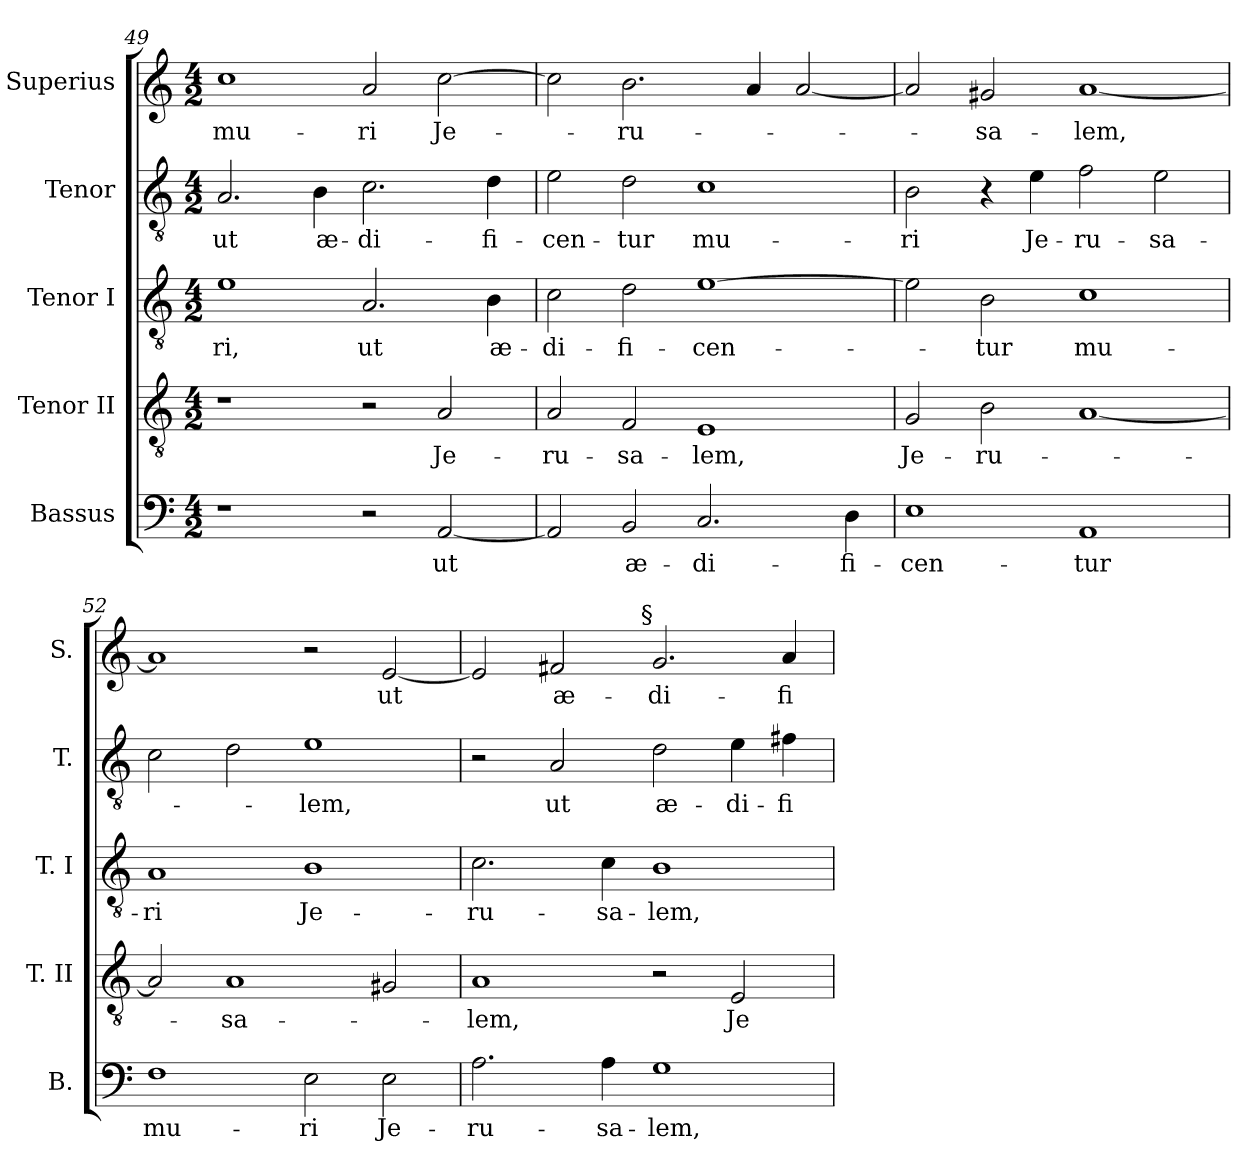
**kern	**text	**kern	**text	**kern	**text	**kern	**text	**kern	**text
*part5	*part5	*part4	*part4	*part3	*part3	*part2	*part2	*part1	*part1
*staff5	*staff5	*staff4	*staff4	*staff3	*staff3	*staff2	*staff2	*staff1	*staff1
*I"Bassus	*	*I"Tenor II	*	*I"Tenor I	*	*I"Tenor	*	*I"Superius	*
*I'B.	*	*I'T. II	*	*I'T. I	*	*I'T.	*	*I'S.	*
!!LO:LB:g=z
*clefF4	*	*clefGv2	*	*clefGv2	*	*clefGv2	*	*clefG2	*
*	*	*ITrd7c12	*	*ITrd7c12	*	*ITrd7c12	*	*	*
*k[]	*	*k[]	*	*k[]	*	*k[]	*	*k[]	*
*a:	*	*a:	*	*a:	*	*a:	*	*a:	*
*M4/2	*	*M4/2	*	*M4/2	*	*M4/2	*	*M4/2	*
=49	=49	=49	=49	=49	=49	=49	=49	=49	=49
!	!	!	!	!	!LO:LY:b:color=#000000	!	!	!	!
!	!	!	!	!	!	!	!LO:LY:b:color=#000000	!	!
!	!	!	!	!	!	!	!	!	!LO:LY:b:color=#000000
1r	.	1r	.	1Ei	-ri,	2.AAi/	ut	1cci	mu-
!	!	!	!	!	!	!	!LO:LY:b:color=#000000	!	!
.	.	.	.	.	.	4BBi\	æ-	.	.
!	!	!	!	!	!LO:LY:b:color=#000000	!	!	!	!
!	!	!	!	!	!	!	!LO:LY:b:color=#000000	!	!
!	!	!	!	!	!	!	!	!	!LO:LY:b:color=#000000
2r	.	2r	.	2.AAi/	ut	2.Ci\	-di-	2ai/	-ri
!	!LO:LY:b:color=#000000	!	!	!	!	!	!	!	!
!	!	!	!LO:LY:b:color=#000000	!	!	!	!	!	!
!	!	!	!	!	!	!	!	!	!LO:LY:b:color=#000000
[<2AAi/	ut	2AAi/	Je-	.	.	.	.	[>2cci\	Je-
!	!	!	!	!	!LO:LY:b:color=#000000	!	!	!	!
!	!	!	!	!	!	!	!LO:LY:b:color=#000000	!	!
.	.	.	.	4BBi\	æ-	4Di\	-fi-	.	.
=50	=50	=50	=50	=50	=50	=50	=50	=50	=50
!	!	!	!LO:LY:b:color=#000000	!	!	!	!	!	!
!	!	!	!	!	!LO:LY:b:color=#000000	!	!	!	!
!	!	!	!	!	!	!	!LO:LY:b:color=#000000	!	!
2AAi/]	.	2AAi/	-ru-	2Ci\	-di-	2Ei\	-cen-	2cci\]	.
!	!LO:LY:b:color=#000000	!	!	!	!	!	!	!	!
!	!	!	!LO:LY:b:color=#000000	!	!	!	!	!	!
!	!	!	!	!	!LO:LY:b:color=#000000	!	!	!	!
!	!	!	!	!	!	!	!LO:LY:b:color=#000000	!	!
!	!	!	!	!	!	!	!	!	!LO:LY:b:color=#000000
2BBi/	æ-	2FFi/	-sa-	2Di\	-fi-	2Di\	-tur	2.bi\	-ru-
!	!LO:LY:b:color=#000000	!	!	!	!	!	!	!	!
!	!	!	!LO:LY:b:color=#000000	!	!	!	!	!	!
!	!	!	!	!	!LO:LY:b:color=#000000	!	!	!	!
!	!	!	!	!	!	!	!LO:LY:b:color=#000000	!	!
2.Ci/	-di-	1EEi	-lem,	[>1Ei	-cen-	1Ci	mu-	.	.
.	.	.	.	.	.	.	.	4ai/	.
.	.	.	.	.	.	.	.	[<2ai/	.
!	!LO:LY:b:color=#000000	!	!	!	!	!	!	!	!
4Di\	-fi-	.	.	.	.	.	.	.	.
=51	=51	=51	=51	=51	=51	=51	=51	=51	=51
!	!LO:LY:b:color=#000000	!	!	!	!	!	!	!	!
!	!	!	!LO:LY:b:color=#000000	!	!	!	!	!	!
!	!	!	!	!	!	!	!LO:LY:b:color=#000000	!	!
1Ei	-cen-	2GGi/	Je-	2Ei\]	.	2BBi\	-ri	2ai/]	.
!	!	!	!LO:LY:b:color=#000000	!	!	!	!	!	!
!	!	!	!	!	!LO:LY:b:color=#000000	!	!	!	!
!	!	!	!	!	!	!	!	!	!LO:LY:b:color=#000000
.	.	2BBi\	-ru-	2BBi\	-tur	4r	.	2g#Xi/	-sa-
!	!	!	!	!	!	!	!LO:LY:b:color=#000000	!	!
.	.	.	.	.	.	4Ei\	Je-	.	.
!	!LO:LY:b:color=#000000	!	!	!	!	!	!	!	!
!	!	!	!	!	!LO:LY:b:color=#000000	!	!	!	!
!	!	!	!	!	!	!	!LO:LY:b:color=#000000	!	!
!	!	!	!	!	!	!	!	!	!LO:LY:b:color=#000000
1AAi	-tur	[<1AAi	.	1Ci	mu-	2Fi\	-ru-	[<1ai	-lem,
!	!	!	!	!	!	!	!LO:LY:b:color=#000000	!	!
.	.	.	.	.	.	2Ei\	-sa-	.	.
=52	=52	=52	=52	=52	=52	=52	=52	=52	=52
!	!LO:LY:b:color=#000000	!	!	!	!	!	!	!	!
!	!	!	!	!	!LO:LY:b:color=#000000	!	!	!	!
1Fi	mu-	2AAi/]	.	1AAi	-ri	2Ci\	.	1ai]	.
!	!	!	!LO:LY:b:color=#000000	!	!	!	!	!	!
.	.	1AAi	-sa-	.	.	2Di\	.	.	.
!	!LO:LY:b:color=#000000	!	!	!	!	!	!	!	!
!	!	!	!	!	!LO:LY:b:color=#000000	!	!	!	!
!	!	!	!	!	!	!	!LO:LY:b:color=#000000	!	!
2Ei\	-ri	.	.	1BBi	Je-	1Ei	-lem,	2r	.
!	!LO:LY:b:color=#000000	!	!	!	!	!	!	!	!
!	!	!	!	!	!	!	!	!	!LO:LY:b:color=#000000
2Ei\	Je-	2GG#Xi/	.	.	.	.	.	[<2ei/	ut
=53	=53	=53	=53	=53	=53	=53	=53	=53	=53
!	!LO:LY:b:color=#000000	!	!	!	!	!	!	!	!
!	!	!	!LO:LY:b:color=#000000	!	!	!	!	!	!
!	!	!	!	!	!LO:LY:b:color=#000000	!	!	!	!
2.Ai\	-ru-	1AAi	-lem,	2.Ci\	-ru-	2r	.	2ei/]	.
!	!	!	!	!	!	!	!LO:LY:b:color=#000000	!	!
!	!	!	!	!	!	!	!	!	!LO:LY:b:color=#000000
.	.	.	.	.	.	2AAi/	ut	2f#Xi/	æ-
!	!LO:LY:b:color=#000000	!	!	!	!	!	!	!	!
!	!	!	!	!	!LO:LY:b:color=#000000	!	!	!	!
4Ai\	-sa-	.	.	4Ci\	-sa-	.	.	.	.
!	!LO:LY:b:color=#000000	!	!	!	!	!	!	!	!
!	!	!	!	!	!LO:LY:b:color=#000000	!	!	!	!
!	!	!	!	!	!	!	!LO:LY:b:color=#000000	!	!
!	!	!	!	!	!	!	!	!LO:TX:a:rj:t=§	!
!	!	!	!	!	!	!	!	!	!LO:LY:b:color=#000000
1Gi	-lem,	2r	.	1BBi	-lem,	2Di\	æ-	2.gi/	-di-
!	!	!	!LO:LY:b:color=#000000	!	!	!	!	!	!
!	!	!	!	!	!	!	!LO:LY:b:color=#000000	!	!
.	.	2EEi/	Je-	.	.	4Ei\	-di-	.	.
!	!	!	!	!	!	!	!LO:LY:b:color=#000000	!	!
!	!	!	!	!	!	!	!	!	!LO:LY:b:color=#000000
.	.	.	.	.	.	4F#Xi\	-fi-	4ai/	-fi-
=	=	=	=	=	=	=	=	=	=
*-	*-	*-	*-	*-	*-	*-	*-	*-	*-
